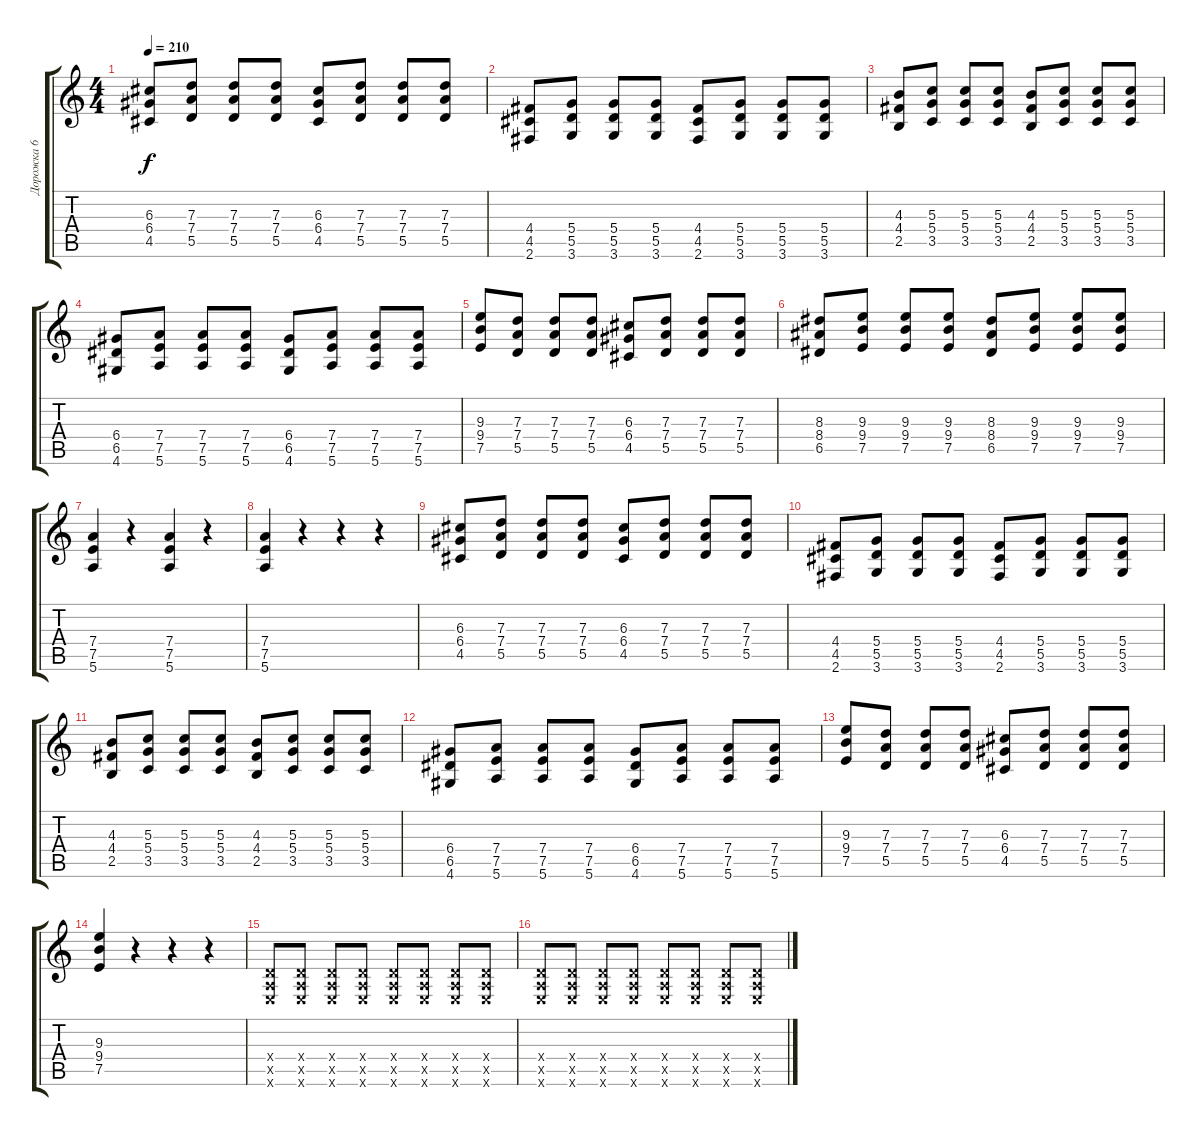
\track ("Дорожка 6" "Дорожка 6") {instrument overdrivenguitar}
\staff {score tabs}
\tuning (E4 B3 G3 D3 A2 E2) {hide}
\ts (4 4)
\tempo 210
\clef g2
\ks c
(6.3 6.4 4.5).8{dy f} (7.3 7.4 5.5).8 (7.3 7.4 5.5).8 (7.3 7.4 5.5).8 (6.3 6.4 4.5).8 (7.3 7.4 5.5).8 (7.3 7.4 5.5).8 (7.3 7.4 5.5).8 |
(4.4 4.5 2.6).8 (5.4 5.5 3.6).8 (5.4 5.5 3.6).8 (5.4 5.5 3.6).8 (4.4 4.5 2.6).8 (5.4 5.5 3.6).8 (5.4 5.5 3.6).8 (5.4 5.5 3.6).8 |
(4.3 4.4 2.5).8 (5.3 5.4 3.5).8 (5.3 5.4 3.5).8 (5.3 5.4 3.5).8 (4.3 4.4 2.5).8 (5.3 5.4 3.5).8 (5.3 5.4 3.5).8 (5.3 5.4 3.5).8 |
(6.4 6.5 4.6).8 (7.4 7.5 5.6).8 (7.4 7.5 5.6).8 (7.4 7.5 5.6).8 (6.4 6.5 4.6).8 (7.4 7.5 5.6).8 (7.4 7.5 5.6).8 (7.4 7.5 5.6).8 |
(9.3 9.4 7.5).8 (7.3 7.4 5.5).8 (7.3 7.4 5.5).8 (7.3 7.4 5.5).8 (6.3 6.4 4.5).8 (7.3 7.4 5.5).8 (7.3 7.4 5.5).8 (7.3 7.4 5.5).8 |
(8.3 8.4 6.5).8 (9.3 9.4 7.5).8 (9.3 9.4 7.5).8 (9.3 9.4 7.5).8 (8.3 8.4 6.5).8 (9.3 9.4 7.5).8 (9.3 9.4 7.5).8 (9.3 9.4 7.5).8 |
(7.4 7.5 5.6).4 r.4 (7.4 7.5 5.6).4 r.4 |
(7.4 7.5 5.6).4 r.4 r.4 r.4 |
(6.3 6.4 4.5).8 (7.3 7.4 5.5).8 (7.3 7.4 5.5).8 (7.3 7.4 5.5).8 (6.3 6.4 4.5).8 (7.3 7.4 5.5).8 (7.3 7.4 5.5).8 (7.3 7.4 5.5).8 |
(4.4 4.5 2.6).8 (5.4 5.5 3.6).8 (5.4 5.5 3.6).8 (5.4 5.5 3.6).8 (4.4 4.5 2.6).8 (5.4 5.5 3.6).8 (5.4 5.5 3.6).8 (5.4 5.5 3.6).8 |
(4.3 4.4 2.5).8 (5.3 5.4 3.5).8 (5.3 5.4 3.5).8 (5.3 5.4 3.5).8 (4.3 4.4 2.5).8 (5.3 5.4 3.5).8 (5.3 5.4 3.5).8 (5.3 5.4 3.5).8 |
(6.4 6.5 4.6).8 (7.4 7.5 5.6).8 (7.4 7.5 5.6).8 (7.4 7.5 5.6).8 (6.4 6.5 4.6).8 (7.4 7.5 5.6).8 (7.4 7.5 5.6).8 (7.4 7.5 5.6).8 |
(9.3 9.4 7.5).8 (7.3 7.4 5.5).8 (7.3 7.4 5.5).8 (7.3 7.4 5.5).8 (6.3 6.4 4.5).8 (7.3 7.4 5.5).8 (7.3 7.4 5.5).8 (7.3 7.4 5.5).8 |
(9.3 9.4 7.5).4 r.4 r.4 r.4 |
(0.4{x} 0.5{x} 0.6{x}).8 (0.4{x} 0.5{x} 0.6{x}).8 (0.4{x} 0.5{x} 0.6{x}).8 (0.4{x} 0.5{x} 0.6{x}).8 (0.4{x} 0.5{x} 0.6{x}).8 (0.4{x} 0.5{x} 0.6{x}).8 (0.4{x} 0.5{x} 0.6{x}).8 (0.4{x} 0.5{x} 0.6{x}).8 |
(0.4{x} 0.5{x} 0.6{x}).8 (0.4{x} 0.5{x} 0.6{x}).8 (0.4{x} 0.5{x} 0.6{x}).8 (0.4{x} 0.5{x} 0.6{x}).8 (0.4{x} 0.5{x} 0.6{x}).8 (0.4{x} 0.5{x} 0.6{x}).8 (0.4{x} 0.5{x} 0.6{x}).8 (0.4{x} 0.5{x} 0.6{x}).8
